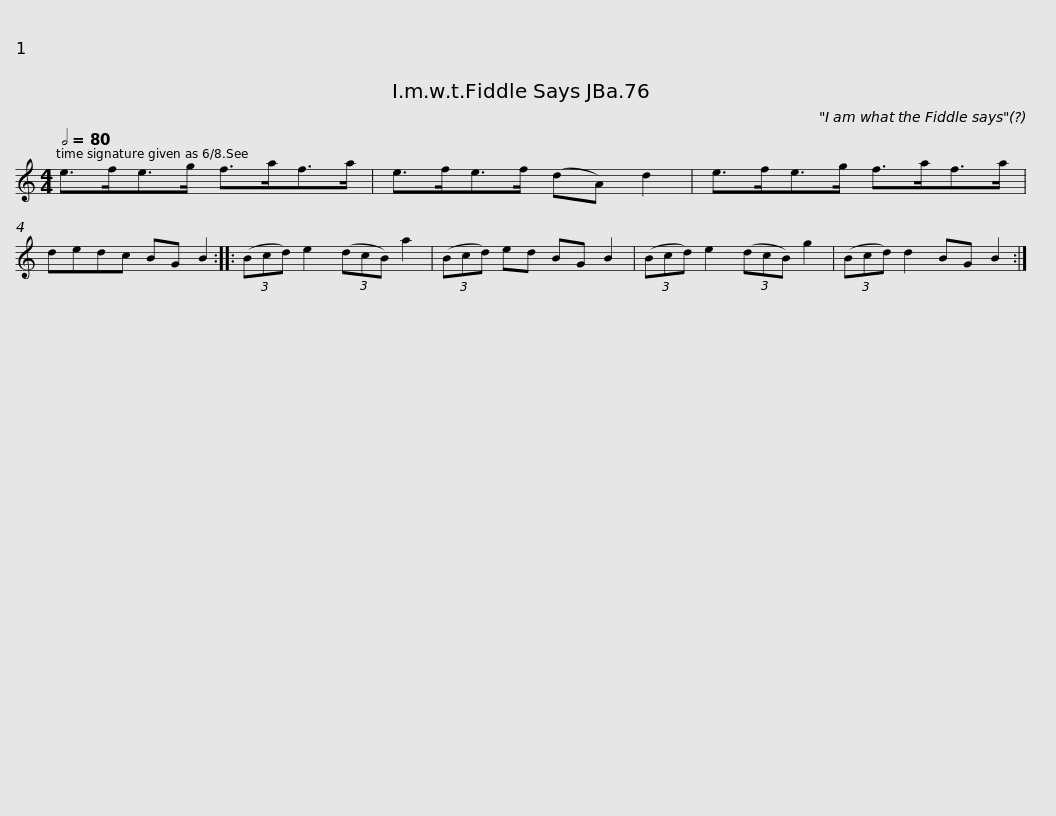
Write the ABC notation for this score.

X:1
L:1/8
Q:1/2=80
M:4/4
I:linebreak $
K:C
V:1 treble
V:1
 e>fe>g f>af>a | e>fe>f (dA) d2 | e>fe>g f>af>a | dedc BG B2 :: (3(Bcd) e2 (3(dcB) a2 |$ %5
 (3(Bcd) ed BG B2 | (3(Bcd) e2 (3(dcB) g2 | (3(Bcd) d2 BG B2 :| %8
